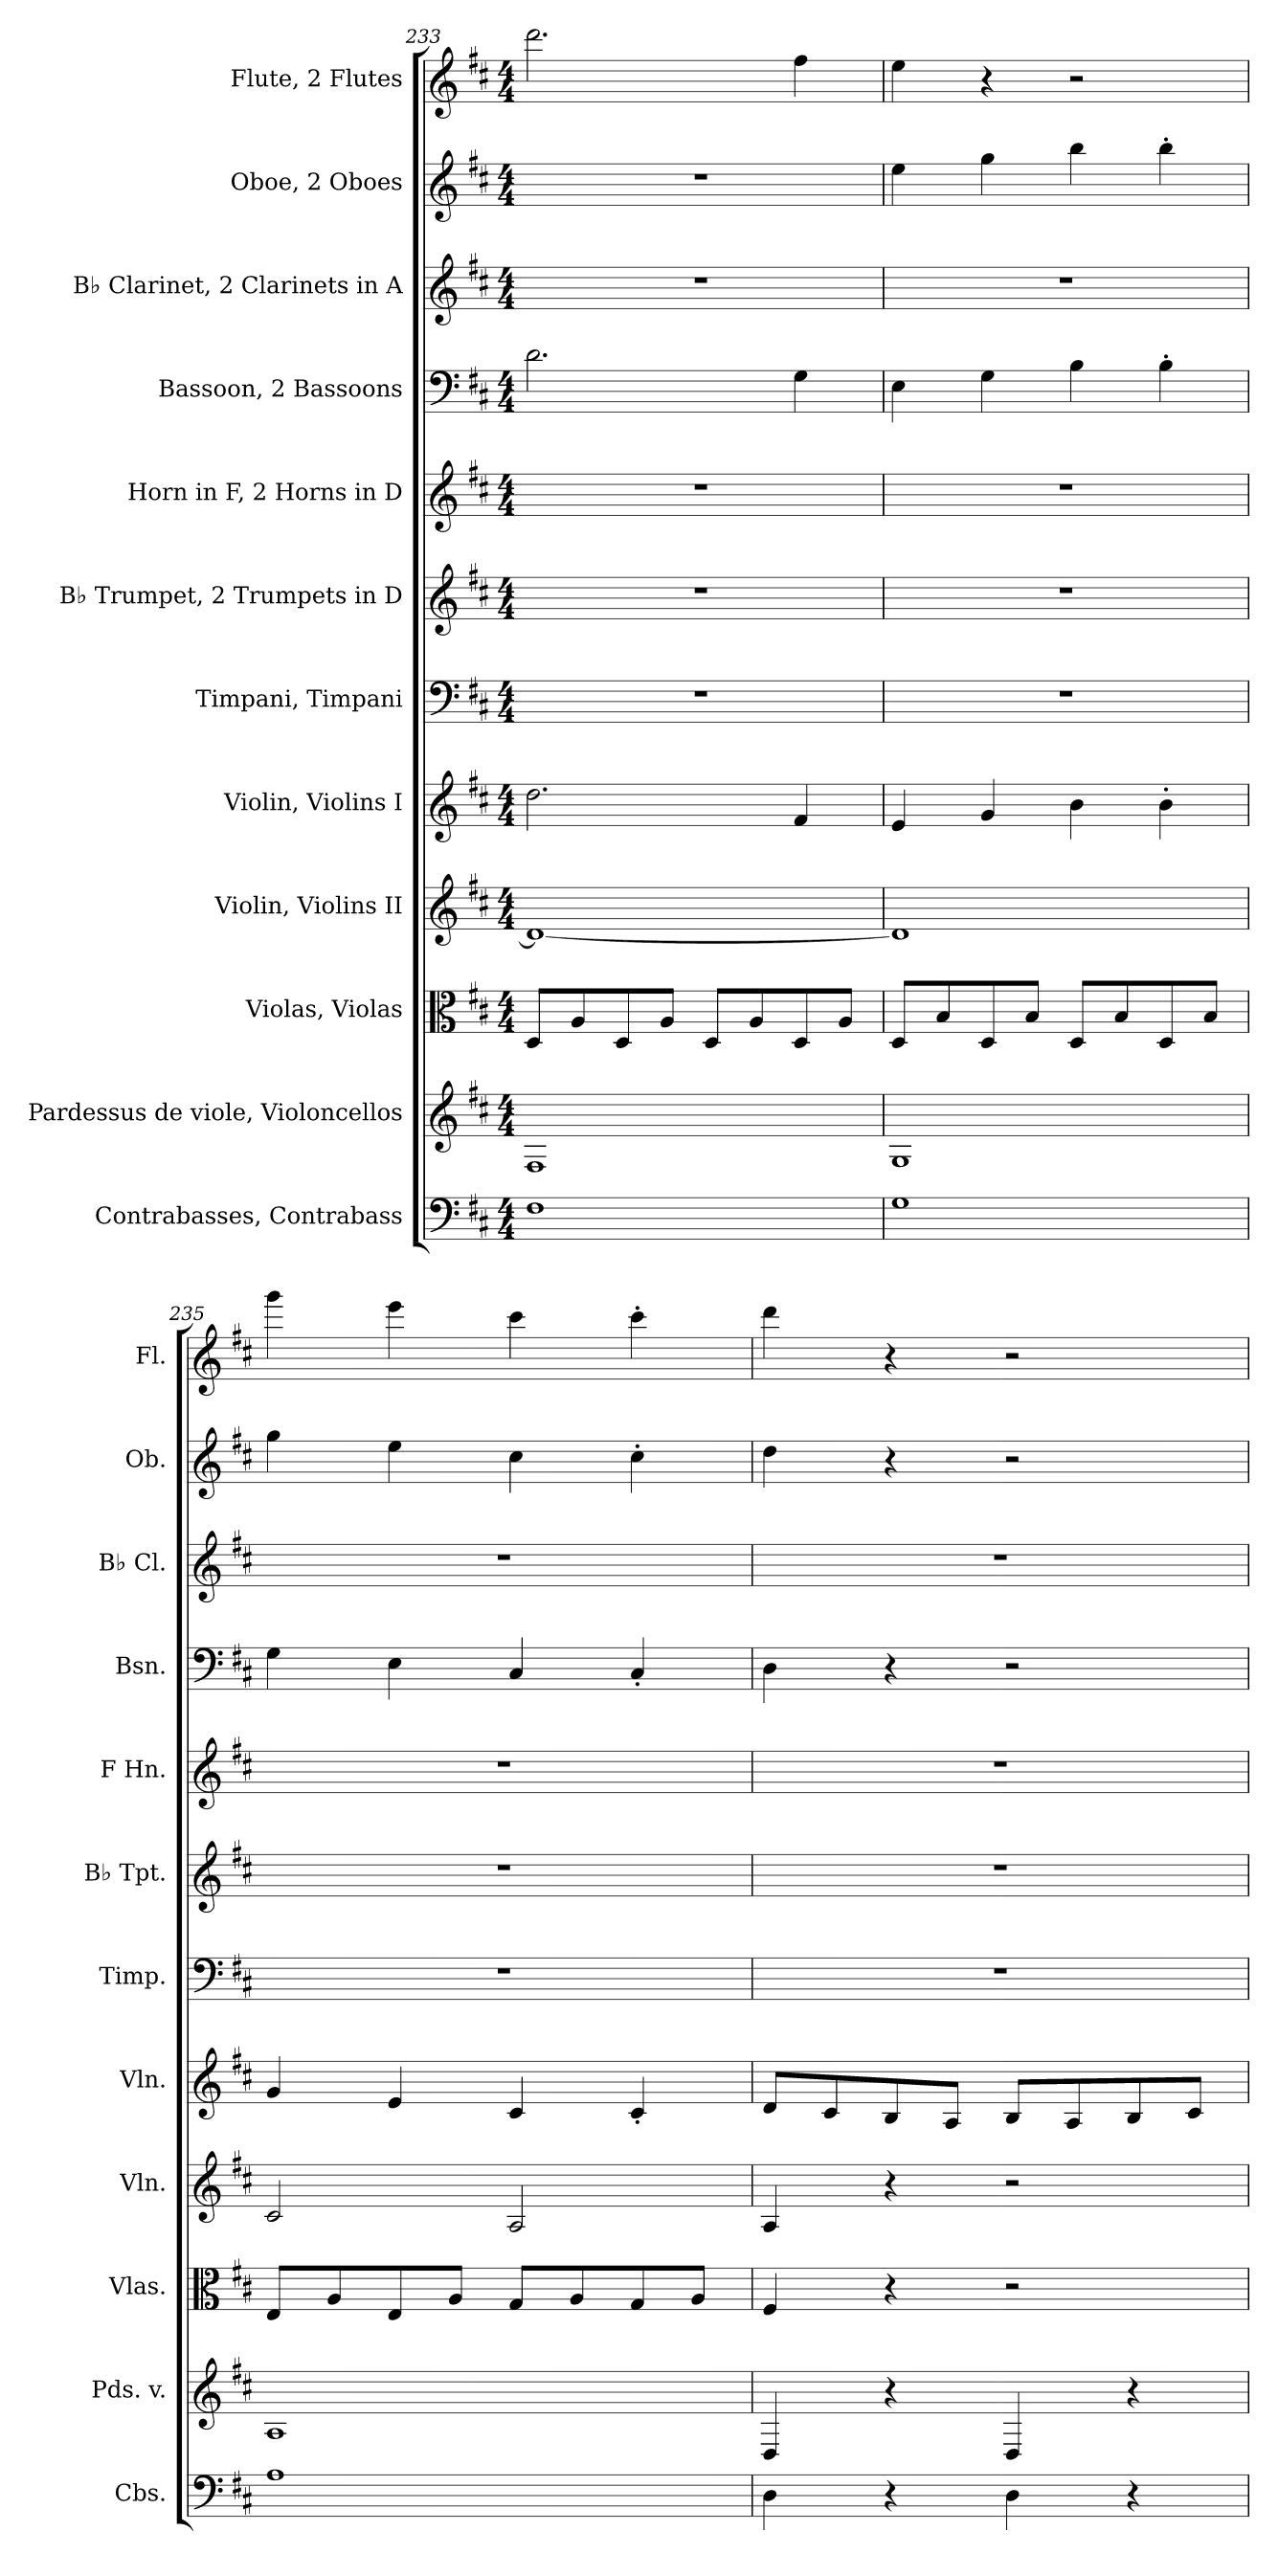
**kern	**kern	**kern	**kern	**kern	**kern	**kern	**kern	**kern	**kern	**kern	**kern
*part12	*part11	*part10	*part9	*part8	*part7	*part6	*part5	*part4	*part3	*part2	*part1
*staff12	*staff11	*staff10	*staff9	*staff8	*staff7	*staff6	*staff5	*staff4	*staff3	*staff2	*staff1
*I"Contrabasses, Contrabass	*I"Pardessus de viole, Violoncellos	*I"Violas, Violas	*I"Violin, Violins II	*I"Violin, Violins I	*I"Timpani, Timpani	*I"B♭ Trumpet, 2 Trumpets in D	*I"Horn in F, 2 Horns in D	*I"Bassoon, 2 Bassoons	*I"B♭ Clarinet, 2 Clarinets in A	*I"Oboe, 2 Oboes	*I"Flute, 2 Flutes
*I'Cbs.	*I'Pds. v.	*I'Vlas.	*I'Vln.	*I'Vln.	*I'Timp.	*I'B♭ Tpt.	*I'F Hn.	*I'Bsn.	*I'B♭ Cl.	*I'Ob.	*I'Fl.
!!LO:PB:g=z
*clefF4	*clefG2	*clefC3	*clefG2	*clefG2	*clefF4	*clefG2	*clefG2	*clefF4	*clefG2	*clefG2	*clefG2
*ITrd7c12	*	*	*	*	*	*ITrd1c2	*ITrd4c7	*	*ITrd1c2	*	*
*k[f#c#]	*k[f#c#]	*k[f#c#]	*k[f#c#]	*k[f#c#]	*k[f#c#]	*k[]	*k[f#]	*k[f#c#]	*k[]	*k[f#c#]	*k[f#c#]
*M4/4	*M4/4	*M4/4	*M4/4	*M4/4	*M4/4	*M4/4	*M4/4	*M4/4	*M4/4	*M4/4	*M4/4
=233	=233	=233	=233	=233	=233	=233	=233	=233	=233	=233	=233
1FF#	1F#	8D/L	1d_	2.dd\	1r	1r	1r	2.d\	1r	1r	2.ddd\
.	.	8A/	.	.	.	.	.	.	.	.	.
.	.	8D/	.	.	.	.	.	.	.	.	.
.	.	8A/J	.	.	.	.	.	.	.	.	.
.	.	8D/L	.	.	.	.	.	.	.	.	.
.	.	8A/	.	.	.	.	.	.	.	.	.
.	.	8D/	.	4f#/	.	.	.	4G\	.	.	4ff#\
.	.	8A/J	.	.	.	.	.	.	.	.	.
=234	=234	=234	=234	=234	=234	=234	=234	=234	=234	=234	=234
1GG	1G	8D/L	1d]	4e/	1r	1r	1r	4E\	1r	4ee\	4ee\
.	.	8B/	.	.	.	.	.	.	.	.	.
.	.	8D/	.	4g/	.	.	.	4G\	.	4gg\	4r
.	.	8B/J	.	.	.	.	.	.	.	.	.
.	.	8D/L	.	4b\	.	.	.	4B\	.	4bb\	2r
.	.	8B/	.	.	.	.	.	.	.	.	.
.	.	8D/	.	4b'\	.	.	.	4B'\	.	4bb'\	.
.	.	8B/J	.	.	.	.	.	.	.	.	.
=235	=235	=235	=235	=235	=235	=235	=235	=235	=235	=235	=235
1AA	1A	8E/L	2c#/	4g/	1r	1r	1r	4G\	1r	4gg\	4ggg\
.	.	8A/	.	.	.	.	.	.	.	.	.
.	.	8E/	.	4e/	.	.	.	4E\	.	4ee\	4eee\
.	.	8A/J	.	.	.	.	.	.	.	.	.
.	.	8G/L	2A/	4c#/	.	.	.	4C#/	.	4cc#\	4ccc#\
.	.	8A/	.	.	.	.	.	.	.	.	.
.	.	8G/	.	4c#'/	.	.	.	4C#'/	.	4cc#'\	4ccc#'\
.	.	8A/J	.	.	.	.	.	.	.	.	.
=236	=236	=236	=236	=236	=236	=236	=236	=236	=236	=236	=236
4DD\	4D/	4F#/	4A/	8d/L	1r	1r	1r	4D\	1r	4dd\	4ddd\
.	.	.	.	8c#/	.	.	.	.	.	.	.
4r	4r	4r	4r	8B/	.	.	.	4r	.	4r	4r
.	.	.	.	8A/J	.	.	.	.	.	.	.
4DD\	4D/	2r	2r	8B/L	.	.	.	2r	.	2r	2r
.	.	.	.	8A/	.	.	.	.	.	.	.
4r	4r	.	.	8B/	.	.	.	.	.	.	.
.	.	.	.	8c#/J	.	.	.	.	.	.	.
=	=	=	=	=	=	=	=	=	=	=	=
*-	*-	*-	*-	*-	*-	*-	*-	*-	*-	*-	*-
